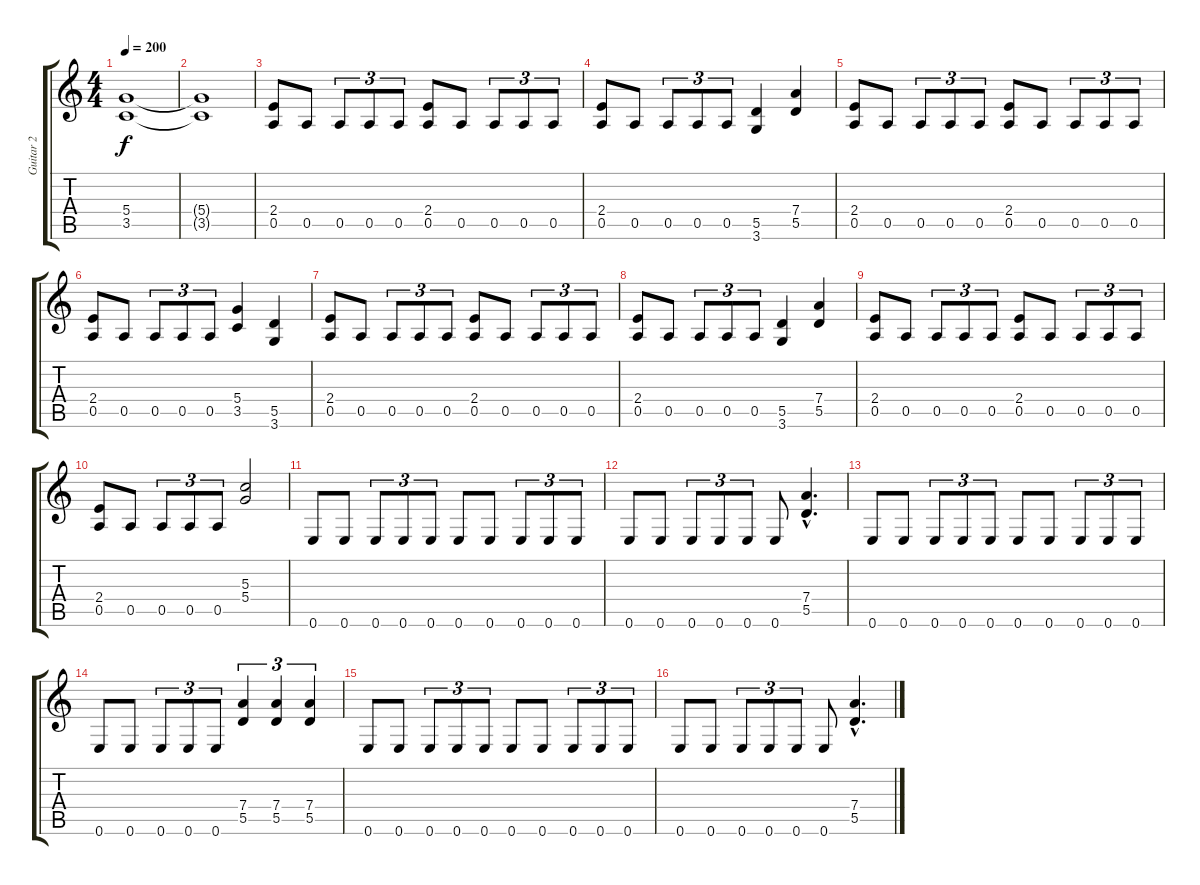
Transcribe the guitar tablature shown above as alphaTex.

\track ("Guitar 2" "Guitar 2") {instrument overdrivenguitar}
\staff {score tabs}
\tuning (E4 B3 G3 D3 A2 E2) {hide}
\ts (4 4)
\tempo 200
\clef g2
\ks c
(5.4{t} 3.5{t}).1{dy f} |
(5.4{t} 3.5{t}).1 |
(2.4 0.5).8 0.5.8 0.5.8{tu (3 2)} 0.5.8{tu (3 2)} 0.5.8{tu (3 2)} (2.4 0.5).8 0.5.8 0.5.8{tu (3 2)} 0.5.8{tu (3 2)} 0.5.8{tu (3 2)} |
(2.4 0.5).8 0.5.8 0.5.8{tu (3 2)} 0.5.8{tu (3 2)} 0.5.8{tu (3 2)} (5.5 3.6).4 (7.4 5.5).4 |
(2.4 0.5).8 0.5.8 0.5.8{tu (3 2)} 0.5.8{tu (3 2)} 0.5.8{tu (3 2)} (2.4 0.5).8 0.5.8 0.5.8{tu (3 2)} 0.5.8{tu (3 2)} 0.5.8{tu (3 2)} |
(2.4 0.5).8 0.5.8 0.5.8{tu (3 2)} 0.5.8{tu (3 2)} 0.5.8{tu (3 2)} (5.4 3.5).4 (5.5 3.6).4 |
(2.4 0.5).8 0.5.8 0.5.8{tu (3 2)} 0.5.8{tu (3 2)} 0.5.8{tu (3 2)} (2.4 0.5).8 0.5.8 0.5.8{tu (3 2)} 0.5.8{tu (3 2)} 0.5.8{tu (3 2)} |
(2.4 0.5).8 0.5.8 0.5.8{tu (3 2)} 0.5.8{tu (3 2)} 0.5.8{tu (3 2)} (5.5 3.6).4 (7.4 5.5).4 |
(2.4 0.5).8 0.5.8 0.5.8{tu (3 2)} 0.5.8{tu (3 2)} 0.5.8{tu (3 2)} (2.4 0.5).8 0.5.8 0.5.8{tu (3 2)} 0.5.8{tu (3 2)} 0.5.8{tu (3 2)} |
(2.4 0.5).8 0.5.8 0.5.8{tu (3 2)} 0.5.8{tu (3 2)} 0.5.8{tu (3 2)} (5.3 5.4).2 |
0.6.8 0.6.8 0.6.8{tu (3 2)} 0.6.8{tu (3 2)} 0.6.8{tu (3 2)} 0.6.8 0.6.8 0.6.8{tu (3 2)} 0.6.8{tu (3 2)} 0.6.8{tu (3 2)} |
0.6.8 0.6.8 0.6.8{tu (3 2)} 0.6.8{tu (3 2)} 0.6.8{tu (3 2)} 0.6.8 (7.4{hac} 5.5{hac}).4{d} |
0.6.8 0.6.8 0.6.8{tu (3 2)} 0.6.8{tu (3 2)} 0.6.8{tu (3 2)} 0.6.8 0.6.8 0.6.8{tu (3 2)} 0.6.8{tu (3 2)} 0.6.8{tu (3 2)} |
0.6.8 0.6.8 0.6.8{tu (3 2)} 0.6.8{tu (3 2)} 0.6.8{tu (3 2)} (7.4 5.5).4{tu (3 2)} (7.4 5.5).4{tu (3 2)} (7.4 5.5).4{tu (3 2)} |
0.6.8 0.6.8 0.6.8{tu (3 2)} 0.6.8{tu (3 2)} 0.6.8{tu (3 2)} 0.6.8 0.6.8 0.6.8{tu (3 2)} 0.6.8{tu (3 2)} 0.6.8{tu (3 2)} |
0.6.8 0.6.8 0.6.8{tu (3 2)} 0.6.8{tu (3 2)} 0.6.8{tu (3 2)} 0.6.8 (7.4{hac} 5.5{hac}).4{d}
